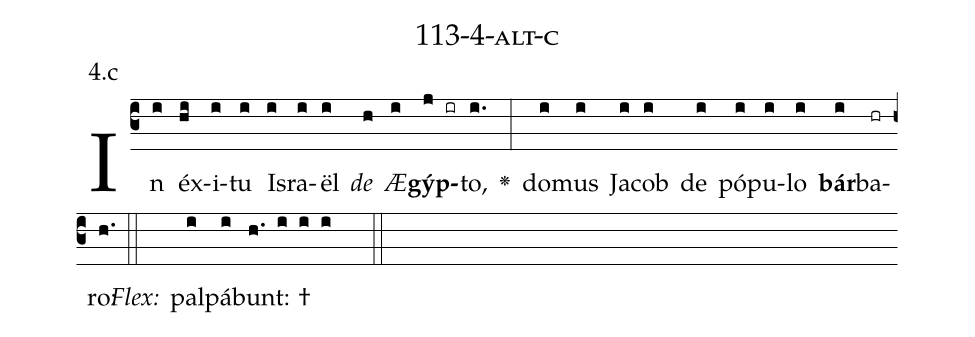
name: 113-4-alt-c;
annotation: 4.c;
%%
(c3)In(i) éx(hi)i(i)tu(i) Is(i)ra(i)ël(i) <i>de</i>(h) <i>Æ</i>(i)<b>gýp</b>(j ir)to,(i.) <v>\greheightstar</v>(:) do(i)mus(i) Ja(i)cob(i) de(i) pó(i)pu(i)lo(i) <b>bár</b>(i)ba(hr)ro:(h.) (::)
<i>Flex:</i>()  pal(i)pá(i)bunt: †(h. i i i  ::)

%E(i) u(i) o(i) u(i) a(i) e.(h.) (::)
